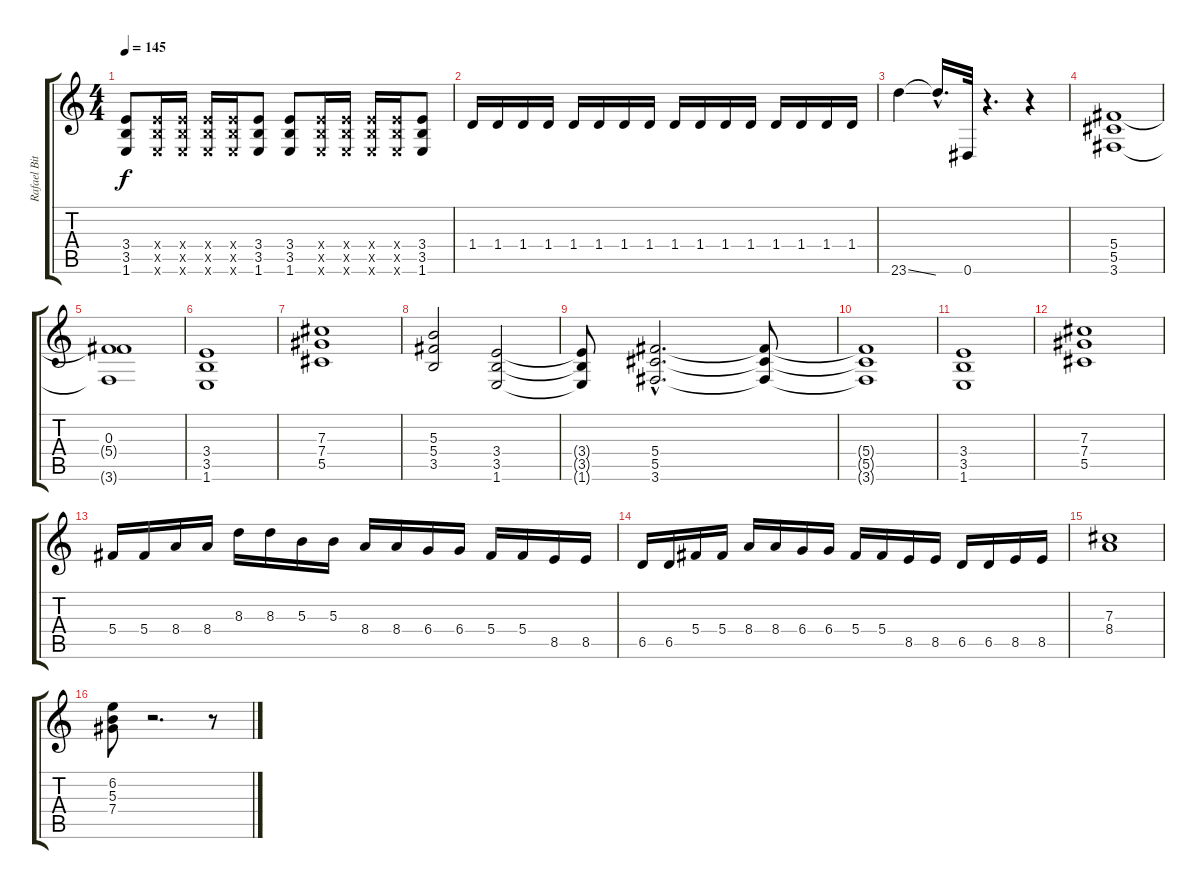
\track ("Rafael Bittencourt" "Rafael Bit") {instrument distortionguitar}
\staff {score tabs}
\tuning (Eb4 Bb3 Gb3 Db3 Ab2 Eb2) {hide}
\ts (4 4)
\tempo 145
\clef g2
\ks c
(3.4 3.5 1.6).8{dy f} (3.4{x} 3.5{x} 1.6{x}).16 (3.4{x} 3.5{x} 1.6{x}).16 (3.4{x} 3.5{x} 1.6{x}).16 (3.4{x} 3.5{x} 1.6{x}).16 (3.4 3.5 1.6).8 (3.4 3.5 1.6).8 (3.4{x} 3.5{x} 1.6{x}).16 (3.4{x} 3.5{x} 1.6{x}).16 (3.4{x} 3.5{x} 1.6{x}).16 (3.4{x} 3.5{x} 1.6{x}).16 (3.4 3.5 1.6).8 |
1.4.16 1.4.16 1.4.16 1.4.16 1.4.16 1.4.16 1.4.16 1.4.16 1.4.16 1.4.16 1.4.16 1.4.16 1.4.16 1.4.16 1.4.16 1.4.16 |
23.6{ss}.4 23.6{hac t}.16{d} 0.6.32 r.4{d} r.4 |
(5.4 5.5 3.6).1{volume 11} |
(0.3 5.4{t} 3.6{t}).1 |
(3.4 3.5 1.6).1 |
(7.3 7.4 5.5).1 |
(5.3 5.4 3.5).2 (3.4 3.5 1.6).2 |
(3.4{t} 3.5{t} 1.6{t}).8 (5.4{hac} 5.5{hac} 3.6{hac}).2{d} (5.4{t} 5.5{t} 3.6{t}).8 |
(5.4{t} 5.5{t} 3.6{t}).1 |
(3.4 3.5 1.6).1 |
(7.3 7.4 5.5).1 |
5.4.16 5.4.16 8.4.16 8.4.16 8.3.16 8.3.16 5.3.16 5.3.16 8.4.16 8.4.16 6.4.16 6.4.16 5.4.16 5.4.16 8.5.16 8.5.16 |
6.5.16 6.5.16 5.4.16 5.4.16 8.4.16 8.4.16 6.4.16 6.4.16 5.4.16 5.4.16 8.5.16 8.5.16 6.5.16 6.5.16 8.5.16 8.5.16 |
(7.3 8.4).1 |
(6.2 5.3 7.4).8 r.2{d} r.8
